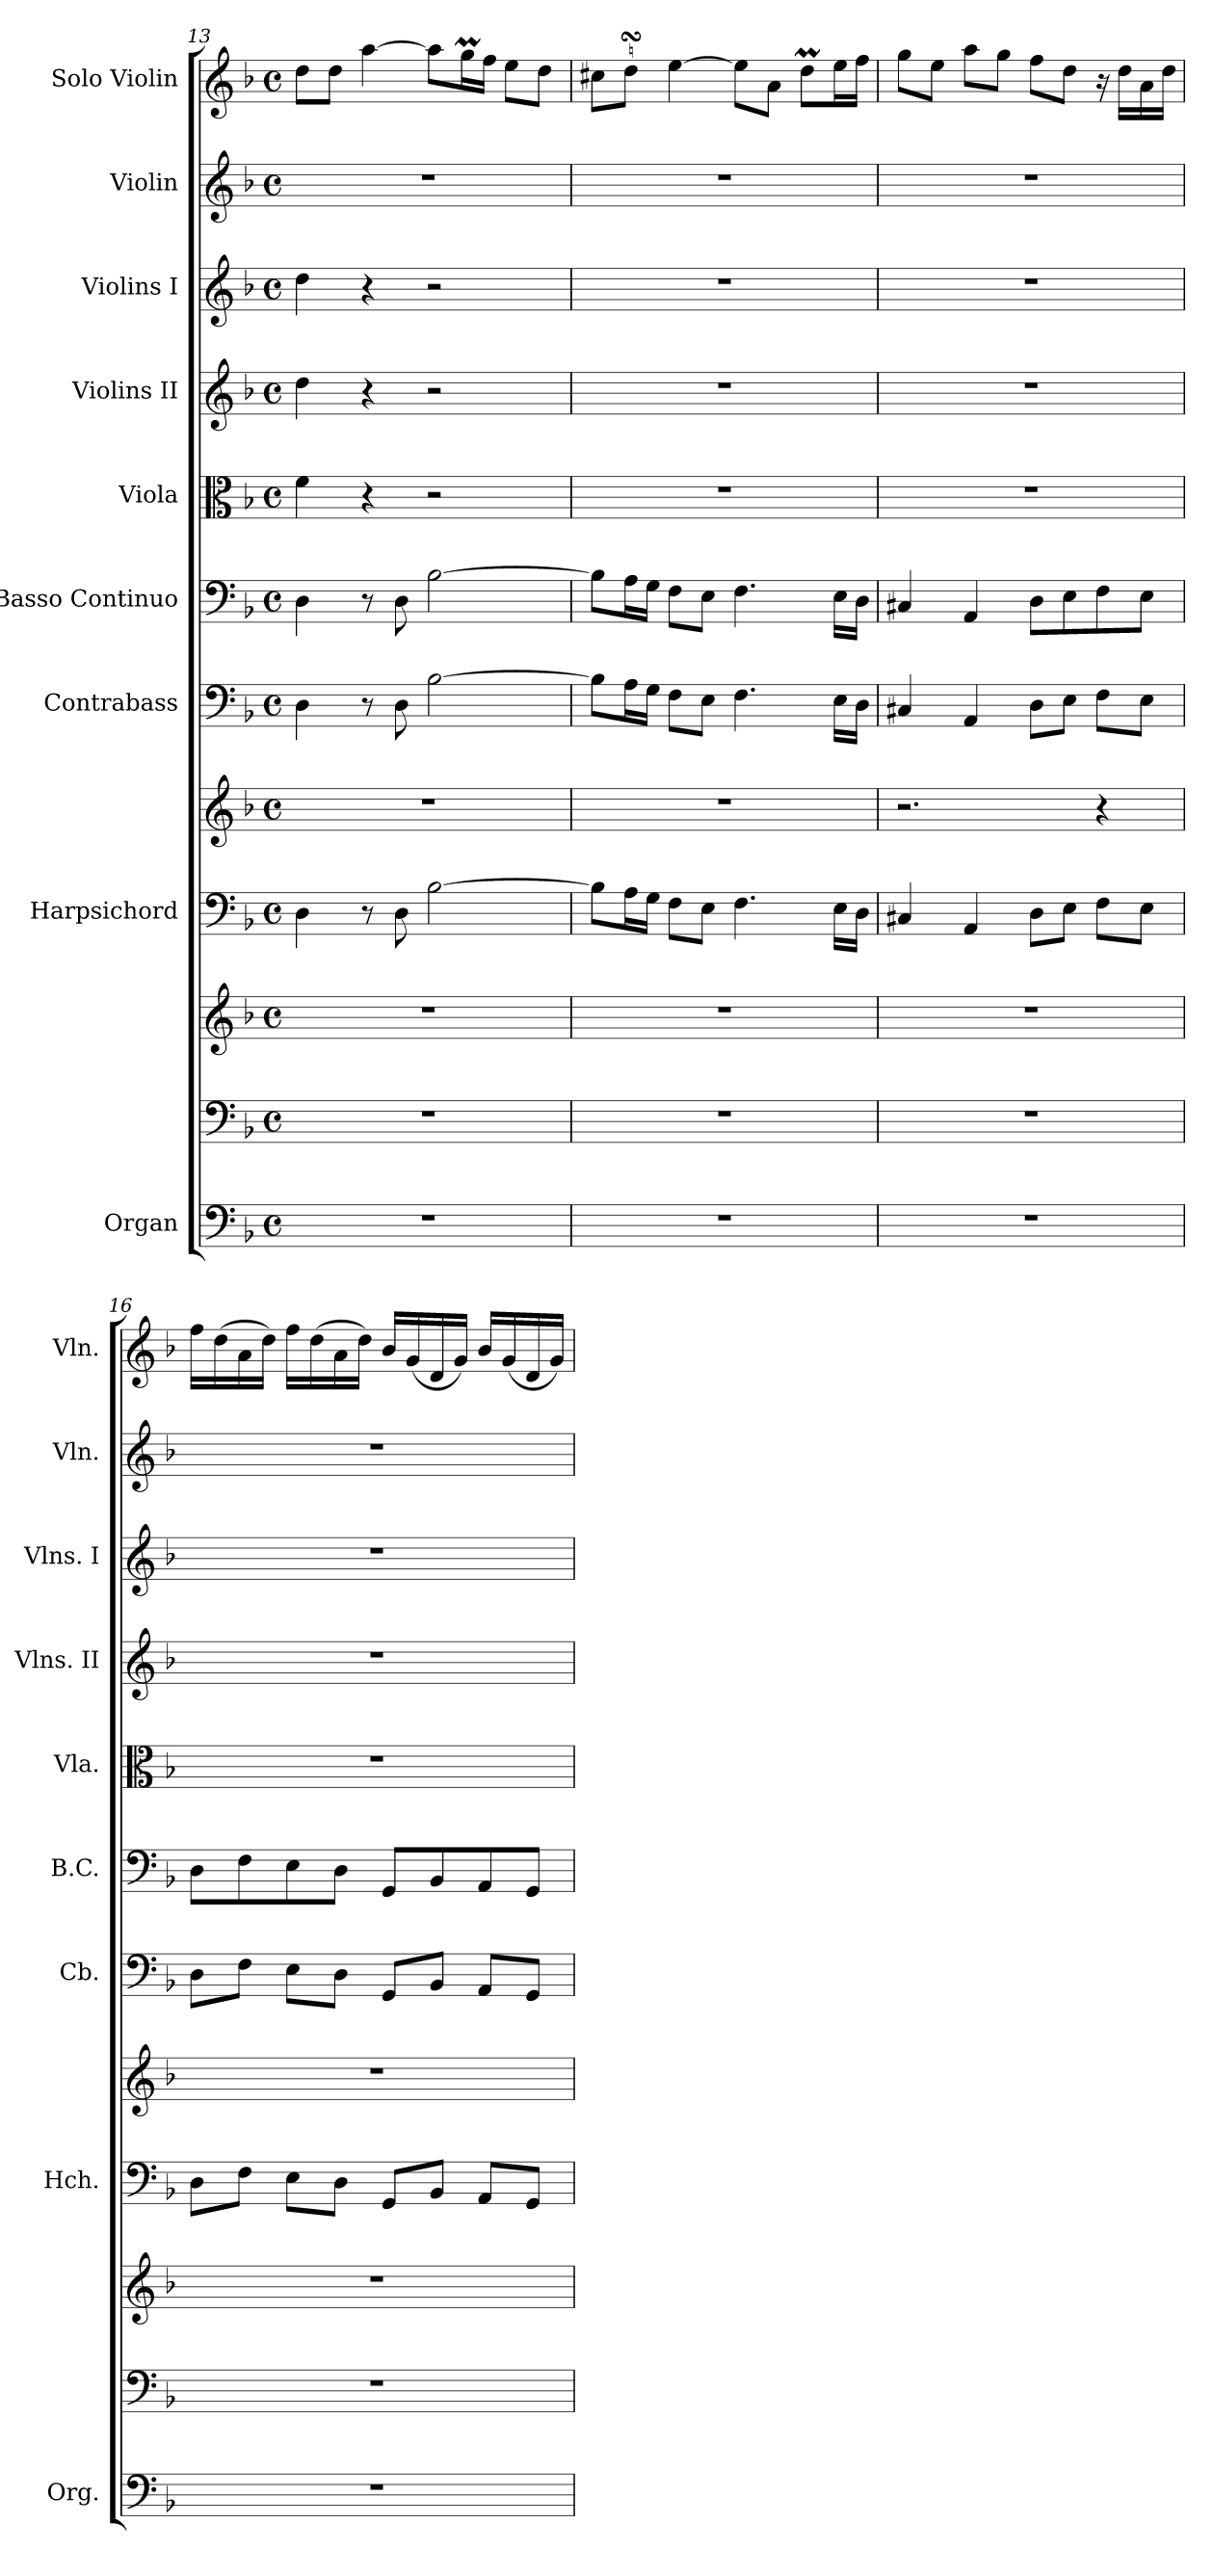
**kern	**kern	**kern	**kern	**kern	**kern	**kern	**kern	**kern	**kern	**kern	**kern
*part9	*part9	*part9	*part8	*part8	*part7	*part6	*part5	*part4	*part3	*part2	*part1
*staff12	*staff11	*staff10	*staff9	*staff8	*staff7	*staff6	*staff5	*staff4	*staff3	*staff2	*staff1
*I"Organ	*	*	*I"Harpsichord	*	*I"Contrabass	*I"Basso Continuo	*I"Viola	*I"Violins II	*I"Violins I	*I"Violin	*I"Solo Violin
*I'Org.	*	*	*I'Hch.	*	*I'Cb.	*I'B.C.	*I'Vla.	*I'Vlns. II	*I'Vlns. I	*I'Vln.	*I'Vln.
*clefF4	*clefF4	*clefG2	*clefF4	*clefG2	*clefF4	*clefF4	*clefC3	*clefG2	*clefG2	*clefG2	*clefG2
*	*	*	*	*	*ITrd7c12	*	*	*	*	*	*
*k[b-]	*k[b-]	*k[b-]	*k[b-]	*k[b-]	*k[b-]	*k[b-]	*k[b-]	*k[b-]	*k[b-]	*k[b-]	*k[b-]
*M4/4	*M4/4	*M4/4	*M4/4	*M4/4	*M4/4	*M4/4	*M4/4	*M4/4	*M4/4	*M4/4	*M4/4
*met(c)	*met(c)	*met(c)	*met(c)	*met(c)	*met(c)	*met(c)	*met(c)	*met(c)	*met(c)	*met(c)	*met(c)
=13	=13	=13	=13	=13	=13	=13	=13	=13	=13	=13	=13
1r	1r	1r	4D\	1r	4DD\	4D\	4f\	4dd\	4dd\	1r	8dd\L
.	.	.	.	.	.	.	.	.	.	.	8dd\J
.	.	.	8r	.	8r	8r	4r	4r	4r	.	[4aa\
.	.	.	8D\	.	8DD\	8D\	.	.	.	.	.
.	.	.	[2B-\	.	[2BB-\	[2B-\	2r	2r	2r	.	8aa\L]
.	.	.	.	.	.	.	.	.	.	.	16ggM\L
.	.	.	.	.	.	.	.	.	.	.	16ff\JJ
.	.	.	.	.	.	.	.	.	.	.	8ee\L
.	.	.	.	.	.	.	.	.	.	.	8dd\J
=14	=14	=14	=14	=14	=14	=14	=14	=14	=14	=14	=14
1r	1r	1r	8B-\L]	1r	8BB-\L]	8B-\L]	1r	1r	1r	1r	8cc#X\L
.	.	.	16A\L	.	16AA\L	16A\L	.	.	.	.	8ddsSSS\J
.	.	.	16G\JJ	.	16GG\JJ	16G\JJ	.	.	.	.	.
.	.	.	8F\L	.	8FF\L	8F\L	.	.	.	.	[4ee\
.	.	.	8E\J	.	8EE\J	8E\J	.	.	.	.	.
.	.	.	4.F\	.	4.FF\	4.F\	.	.	.	.	8ee\L]
.	.	.	.	.	.	.	.	.	.	.	8a\J
.	.	.	.	.	.	.	.	.	.	.	8ddM\L
.	.	.	16E\LL	.	16EE\LL	16E\LL	.	.	.	.	16ee\L
.	.	.	16D\JJ	.	16DD\JJ	16D\JJ	.	.	.	.	16ff\JJ
=15	=15	=15	=15	=15	=15	=15	=15	=15	=15	=15	=15
1r	1r	1r	4C#X/	2.r	4CC#X/	4C#X/	1r	1r	1r	1r	8gg\L
.	.	.	.	.	.	.	.	.	.	.	8ee\J
.	.	.	4AA/	.	4AAA/	4AA/	.	.	.	.	8aa\L
.	.	.	.	.	.	.	.	.	.	.	8gg\J
.	.	.	8D\L	.	8DD\L	8D\L	.	.	.	.	8ff\L
.	.	.	8E\J	.	8EE\J	8E\	.	.	.	.	8dd\J
.	.	.	8F\L	4r	8FF\L	8F\	.	.	.	.	16r
.	.	.	.	.	.	.	.	.	.	.	16dd\LL
.	.	.	8E\J	.	8EE\J	8E\J	.	.	.	.	16a\
.	.	.	.	.	.	.	.	.	.	.	16dd\JJ
!!LO:PB:g=z
=16	=16	=16	=16	=16	=16	=16	=16	=16	=16	=16	=16
1r	1r	1r	8D\L	1r	8DD\L	8D\L	1r	1r	1r	1r	16ff\LL
.	.	.	.	.	.	.	.	.	.	.	(>16dd\
.	.	.	8F\J	.	8FF\J	8F\	.	.	.	.	16a\
.	.	.	.	.	.	.	.	.	.	.	16dd\JJ)
.	.	.	8E\L	.	8EE\L	8E\	.	.	.	.	16ff\LL
.	.	.	.	.	.	.	.	.	.	.	(>16dd\
.	.	.	8D\J	.	8DD\J	8D\J	.	.	.	.	16a\
.	.	.	.	.	.	.	.	.	.	.	16dd\JJ)
.	.	.	8GG/L	.	8GGG/L	8GG/L	.	.	.	.	16b-/LL
.	.	.	.	.	.	.	.	.	.	.	(<16g/
.	.	.	8BB-/J	.	8BBB-/J	8BB-/	.	.	.	.	16d/
.	.	.	.	.	.	.	.	.	.	.	16g/JJ)
.	.	.	8AA/L	.	8AAA/L	8AA/	.	.	.	.	16b-/LL
.	.	.	.	.	.	.	.	.	.	.	(<16g/
.	.	.	8GG/J	.	8GGG/J	8GG/J	.	.	.	.	16d/
.	.	.	.	.	.	.	.	.	.	.	16g/JJ)
=	=	=	=	=	=	=	=	=	=	=	=
*-	*-	*-	*-	*-	*-	*-	*-	*-	*-	*-	*-
